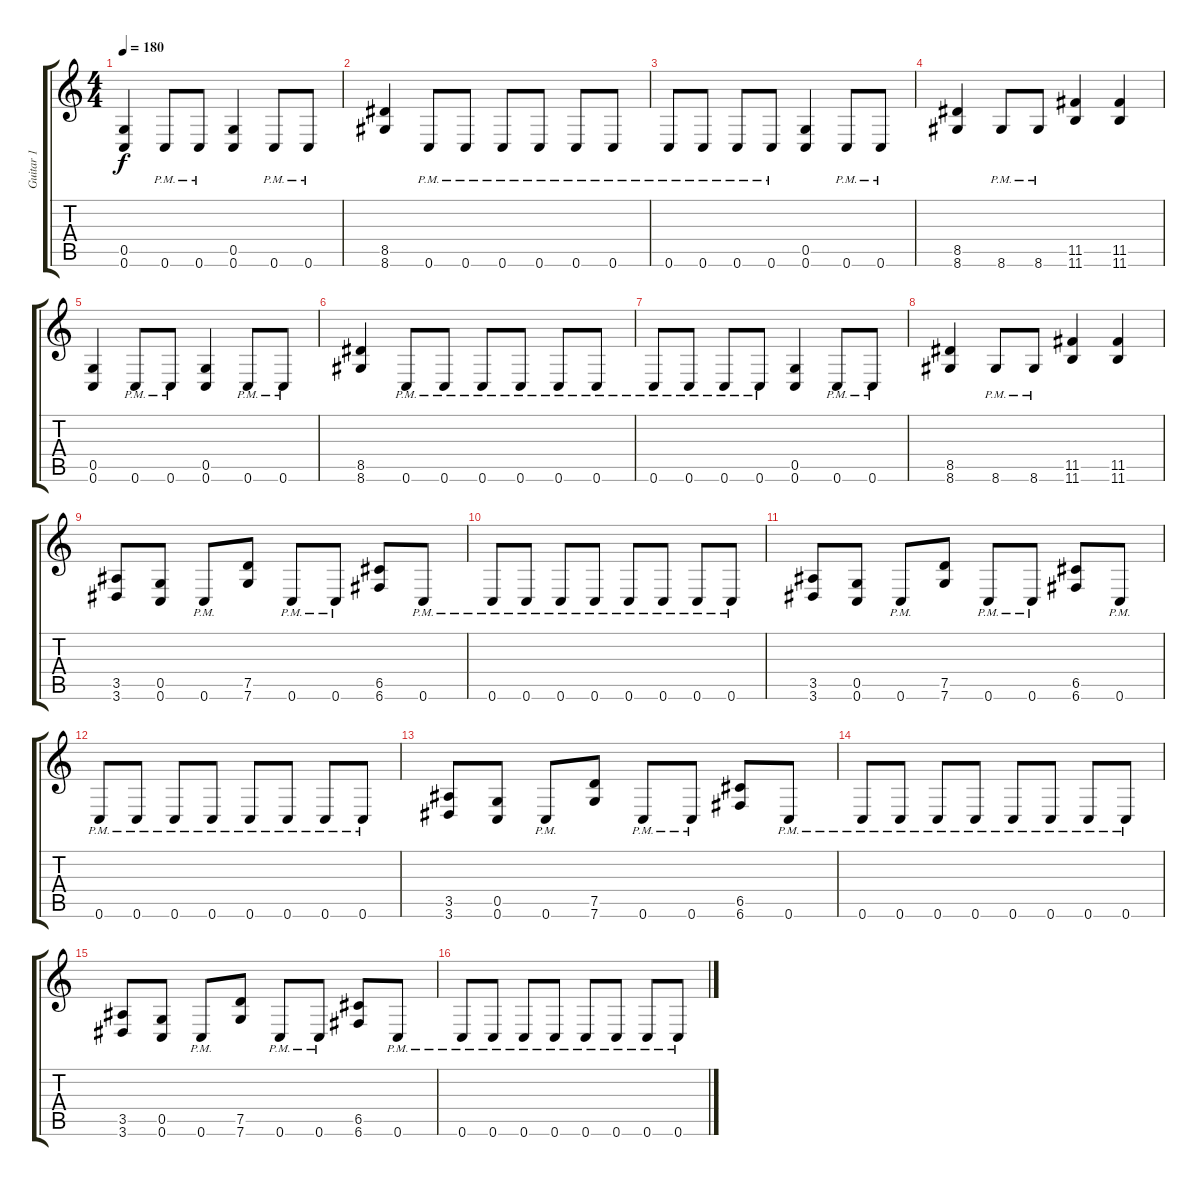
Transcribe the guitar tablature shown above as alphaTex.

\track ("Guitar 1" "Guitar 1") {instrument distortionguitar}
\staff {score tabs}
\tuning (D4 A3 F3 C3 G2 C2) {hide}
\ts (4 4)
\tempo 180
\clef g2
\ks c
(0.5 0.6).4{dy f} 0.6{pm}.8 0.6{pm}.8 (0.5 0.6).4 0.6{pm}.8 0.6{pm}.8 |
(8.5 8.6).4 0.6{pm}.8 0.6{pm}.8 0.6{pm}.8 0.6{pm}.8 0.6{pm}.8 0.6{pm}.8 |
0.6{pm}.8 0.6{pm}.8 0.6{pm}.8 0.6{pm}.8 (0.5 0.6).4 0.6{pm}.8 0.6{pm}.8 |
(8.5 8.6).4 8.6{pm}.8 8.6{pm}.8 (11.5 11.6).4 (11.5 11.6).4 |
(0.5 0.6).4 0.6{pm}.8 0.6{pm}.8 (0.5 0.6).4 0.6{pm}.8 0.6{pm}.8 |
(8.5 8.6).4 0.6{pm}.8 0.6{pm}.8 0.6{pm}.8 0.6{pm}.8 0.6{pm}.8 0.6{pm}.8 |
0.6{pm}.8 0.6{pm}.8 0.6{pm}.8 0.6{pm}.8 (0.5 0.6).4 0.6{pm}.8 0.6{pm}.8 |
(8.5 8.6).4 8.6{pm}.8 8.6{pm}.8 (11.5 11.6).4 (11.5 11.6).4 |
(3.5 3.6).8 (0.5 0.6).8 0.6{pm}.8 (7.5 7.6).8 0.6{pm}.8 0.6{pm}.8 (6.5 6.6).8 0.6{pm}.8 |
0.6{pm}.8 0.6{pm}.8 0.6{pm}.8 0.6{pm}.8 0.6{pm}.8 0.6{pm}.8 0.6{pm}.8 0.6{pm}.8 |
(3.5 3.6).8 (0.5 0.6).8 0.6{pm}.8 (7.5 7.6).8 0.6{pm}.8 0.6{pm}.8 (6.5 6.6).8 0.6{pm}.8 |
0.6{pm}.8 0.6{pm}.8 0.6{pm}.8 0.6{pm}.8 0.6{pm}.8 0.6{pm}.8 0.6{pm}.8 0.6{pm}.8 |
(3.5 3.6).8 (0.5 0.6).8 0.6{pm}.8 (7.5 7.6).8 0.6{pm}.8 0.6{pm}.8 (6.5 6.6).8 0.6{pm}.8 |
0.6{pm}.8 0.6{pm}.8 0.6{pm}.8 0.6{pm}.8 0.6{pm}.8 0.6{pm}.8 0.6{pm}.8 0.6{pm}.8 |
(3.5 3.6).8 (0.5 0.6).8 0.6{pm}.8 (7.5 7.6).8 0.6{pm}.8 0.6{pm}.8 (6.5 6.6).8 0.6{pm}.8 |
0.6{pm}.8 0.6{pm}.8 0.6{pm}.8 0.6{pm}.8 0.6{pm}.8 0.6{pm}.8 0.6{pm}.8 0.6{pm}.8
